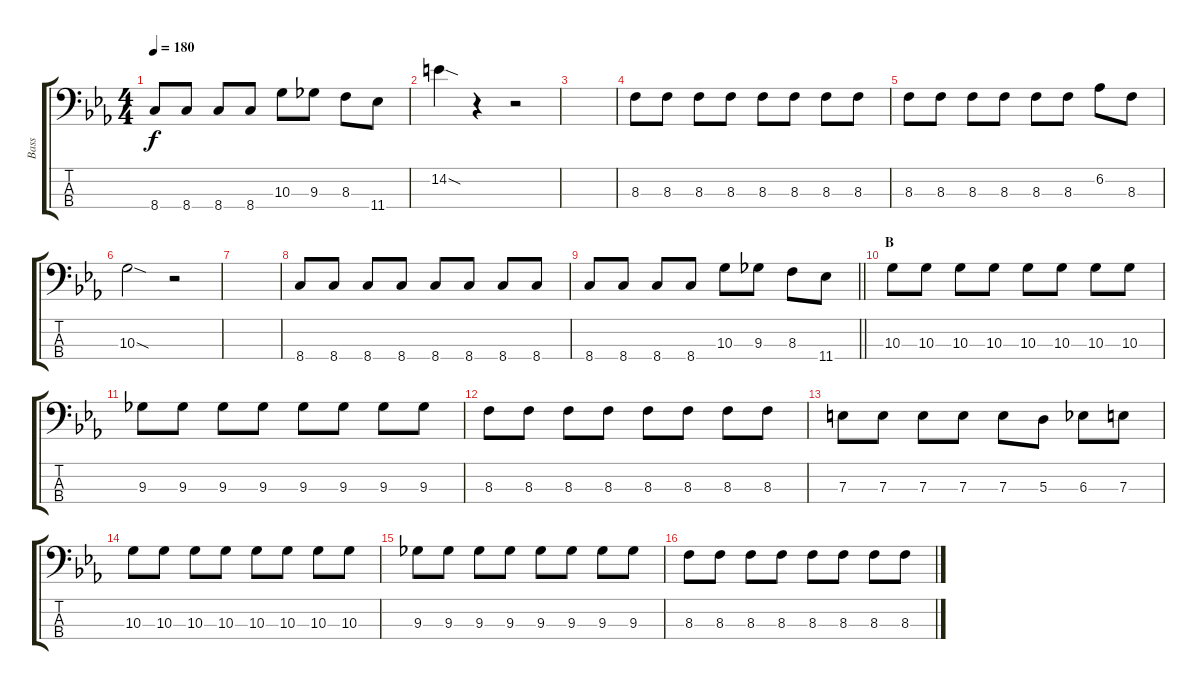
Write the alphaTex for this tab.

\track ("Bass" "Bass") {instrument electricbassfinger}
\staff {score tabs}
\tuning (G2 D2 A1 E1) {hide}
\ts (4 4)
\tempo 180
\clef f4
\ks cminor
8.4.8{dy f} 8.4.8 8.4.8 8.4.8 10.3.8 9.3.8 8.3.8 11.4.8 |
14.2{sod}.4 r.4 r.2 |
|
8.3.8 8.3.8 8.3.8 8.3.8 8.3.8 8.3.8 8.3.8 8.3.8 |
8.3.8 8.3.8 8.3.8 8.3.8 8.3.8 8.3.8 6.2.8 8.3.8 |
10.3{sod}.2 r.2 |
|
8.4.8 8.4.8 8.4.8 8.4.8 8.4.8 8.4.8 8.4.8 8.4.8 |
\barLineRight lightlight
8.4.8 8.4.8 8.4.8 8.4.8 10.3.8 9.3.8 8.3.8 11.4.8 |
\section ("" "B")
10.3.8 10.3.8 10.3.8 10.3.8 10.3.8 10.3.8 10.3.8 10.3.8 |
9.3.8 9.3.8 9.3.8 9.3.8 9.3.8 9.3.8 9.3.8 9.3.8 |
8.3.8 8.3.8 8.3.8 8.3.8 8.3.8 8.3.8 8.3.8 8.3.8 |
7.3.8 7.3.8 7.3.8 7.3.8 7.3.8 5.3.8 6.3.8 7.3.8 |
10.3.8 10.3.8 10.3.8 10.3.8 10.3.8 10.3.8 10.3.8 10.3.8 |
9.3.8 9.3.8 9.3.8 9.3.8 9.3.8 9.3.8 9.3.8 9.3.8 |
8.3.8 8.3.8 8.3.8 8.3.8 8.3.8 8.3.8 8.3.8 8.3.8
